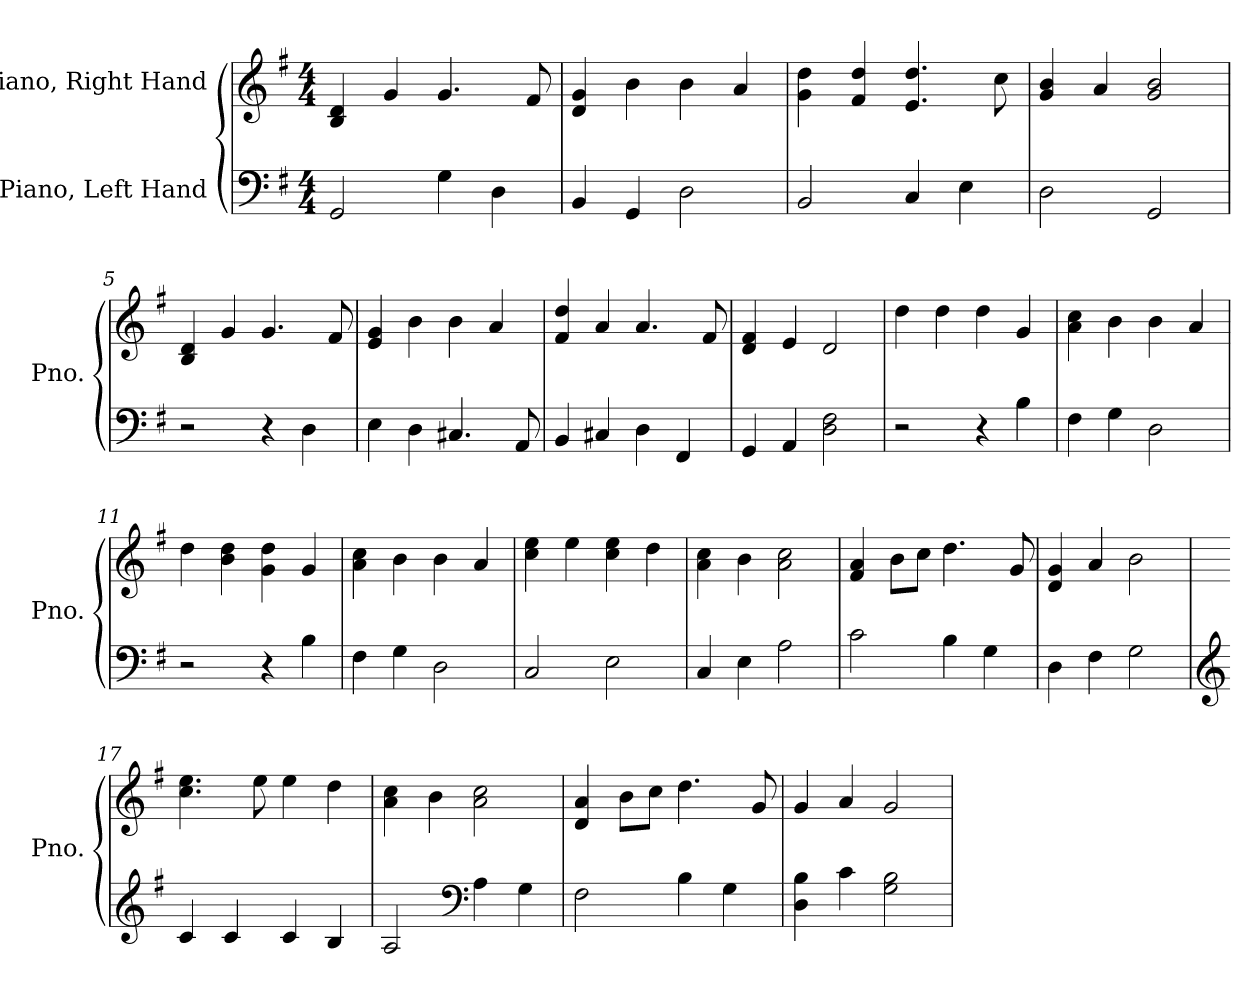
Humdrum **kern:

**kern	**kern
*part2	*part1
*staff2	*staff1
*I"Piano, Left Hand	*I"Piano, Right Hand
*I'Pno.	*I'Pno.
*clefF4	*clefG2
*k[f#]	*k[f#]
*M4/4	*M4/4
*MM90	*MM90
=1	=1
2GG/	4B/ 4d/
.	4g/
4G\	4.g/
4D\	.
.	8f#/
=2	=2
4BB/	4d/ 4g/
4GG/	4b\
2D\	4b\
.	4a/
=3	=3
2BB/	4g\ 4dd\
.	4f#/ 4dd/
4C/	4.e/ 4.dd/
4E\	.
.	8cc\
=4	=4
2D\	4g/ 4b/
.	4a/
2GG/	2g/ 2b/
=5	=5
2r	4B/ 4d/
.	4g/
4r	4.g/
4D\	.
.	8f#/
=6	=6
4E\	4e/ 4g/
4D\	4b\
4.C#X/	4b\
.	4a/
8AA/	.
!!LO:LB:g=z
=7	=7
4BB/	4f#/ 4dd/
4C#X/	4a/
4D\	4.a/
4FF#/	.
.	8f#/
=8	=8
4GG/	4d/ 4f#/
4AA/	4e/
2D\ 2F#\	2d/
=9	=9
2r	4dd\
.	4dd\
4r	4dd\
4B\	4g/
=10	=10
4F#\	4a\ 4cc\
4G\	4b\
2D\	4b\
.	4a/
=11	=11
2r	4dd\
.	4b\ 4dd\
4r	4g\ 4dd\
4B\	4g/
=12	=12
4F#\	4a\ 4cc\
4G\	4b\
2D\	4b\
.	4a/
=13	=13
2C/	4cc\ 4ee\
.	4ee\
2E\	4cc\ 4ee\
.	4dd\
=14	=14
4C/	4a\ 4cc\
4E\	4b\
2A\	2a\ 2cc\
!!LO:LB:g=z
=15	=15
2c\	4f#/ 4a/
.	8b\L
.	8cc\J
4B\	4.dd\
4G\	.
.	8g/
=16	=16
4D\	4d/ 4g/
4F#\	4a/
2G\	2b\
=17	=17
*clefG2	*
4c/	4.cc\ 4.ee\
4c/	.
.	8ee\
4c/	4ee\
4B/	4dd\
=18	=18
2A/	4a\ 4cc\
.	4b\
*clefF4	*
4A\	2a\ 2cc\
4G\	.
=19	=19
2F#\	4d/ 4a/
.	8b\L
.	8cc\J
4B\	4.dd\
4G\	.
.	8g/
=20	=20
4D\ 4B\	4g/
4c\	4a/
2G\ 2B\	2g/
=	=
*-	*-
